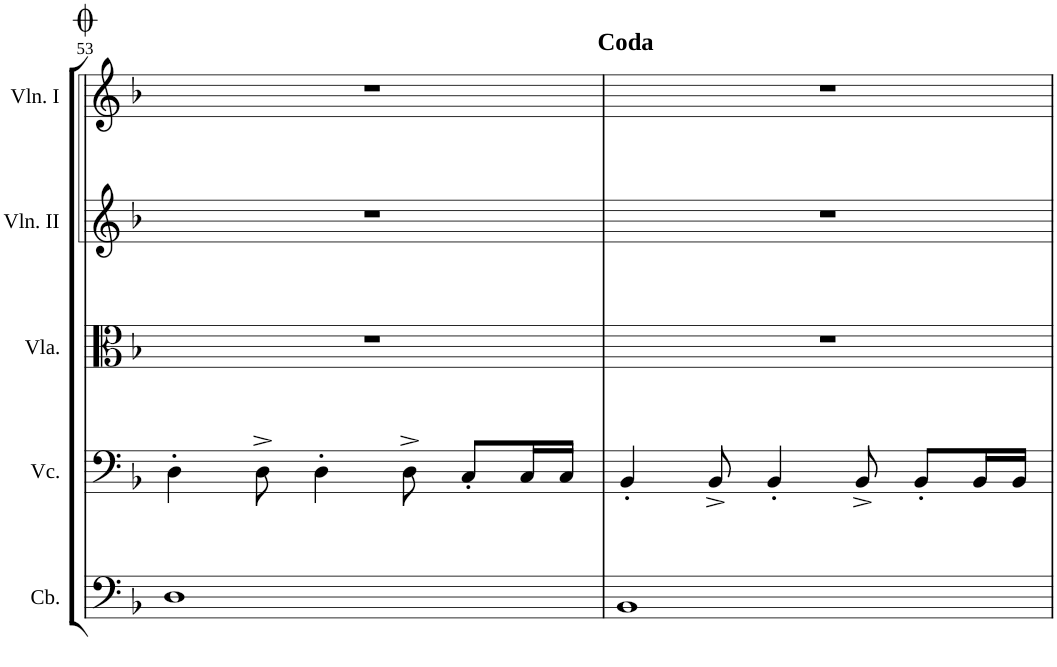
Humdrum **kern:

**kern	**kern	**kern	**kern	**kern
*part5	*part4	*part3	*part2	*part1
*staff5	*staff4	*staff3	*staff2	*staff1
*I"Contrabass	*I"Cello	*I"Viola	*I"Violin II	*I"Violin I
*I'Cb.	*	*I'Vla.	*I'Vln. II	*I'Vln. I
!!LO:PB:g=z
*clefF4	*clefF4	*clefC3	*clefG2	*clefG2
*Trd7c12	*	*	*	*
*k[b-]	*k[b-]	*k[b-]	*k[b-]	*k[b-]
*d:	*d:	*d:	*d:	*d:
*M4/4	*M4/4	*M4/4	*M4/4	*M4/4
=53	=53	=53	=53	=53
1D	4D'\	1r	1r	1r
.	8D^\	.	.	.
.	4D'\	.	.	.
.	8D^\	.	.	.
.	8C'/L	.	.	.
.	16C/L	.	.	.
.	16C/JJ	.	.	.
=54	=54	=54	=54	=54
1BB-	4BB-'/	1r	1r	1r
.	8BB-^/	.	.	.
.	4BB-'/	.	.	.
.	8BB-^/	.	.	.
.	8BB-'/L	.	.	.
.	16BB-/L	.	.	.
.	16BB-/JJ	.	.	.
=	=	=	=	=
*-	*-	*-	*-	*-
